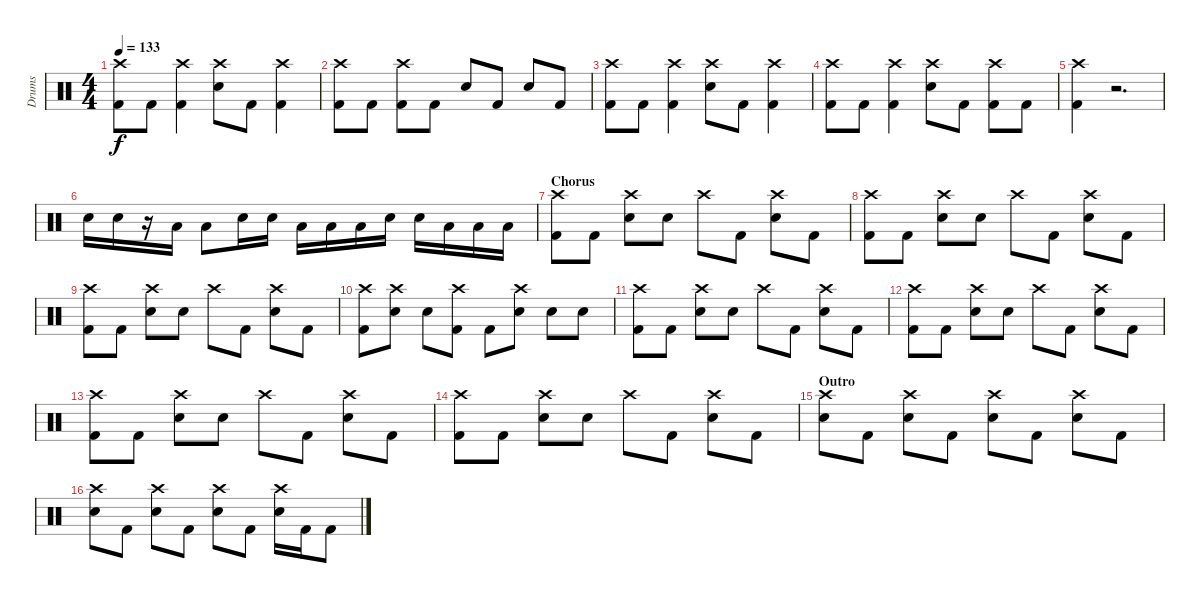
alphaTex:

\track ("Drums" "Drums") {instrument percussion}
\staff {score}
\articulation defaults
\ts (4 4)
\tempo 133
\clef neutral
\ks c
("Crash high (hit)" "Kick (hit) 2").8{dy f} "Kick (hit) 2".8 ("Crash high (hit)" "Kick (hit) 2").4 ("Crash high (hit)" "Snare (hit) 2").8 "Kick (hit) 2".8 ("Crash high (hit)" "Kick (hit) 2").4 |
("Crash high (hit)" "Kick (hit) 2").8 "Kick (hit) 2".8 ("Crash high (hit)" "Kick (hit) 2").8 "Kick (hit) 2".8 "Snare (hit) 2".8 "Kick (hit) 2".8 "Snare (hit) 2".8 "Kick (hit) 2".8 |
("Crash high (hit)" "Kick (hit) 2").8 "Kick (hit) 2".8 ("Crash high (hit)" "Kick (hit) 2").4 ("Crash high (hit)" "Snare (hit) 2").8 "Kick (hit) 2".8 ("Crash high (hit)" "Kick (hit) 2").4 |
("Crash high (hit)" "Kick (hit) 2").8 "Kick (hit) 2".8 ("Crash high (hit)" "Kick (hit) 2").4 ("Crash high (hit)" "Snare (hit) 2").8 "Kick (hit) 2".8 ("Crash high (hit)" "Kick (hit) 2").8 "Kick (hit) 2".8 |
("Crash high (hit)" "Kick (hit) 2").4 r.2{d} |
"Snare (hit) 2".16 "Snare (hit) 2".16 r.16 "Low Tom (hit)".16 "Low Tom (hit)".8 "Snare (hit) 2".16 "Snare (hit) 2".16 "Low Tom (hit)".16 "Low Tom (hit)".16 "Low Tom (hit)".16 "Snare (hit) 2".16 "Snare (hit) 2".16 "Low Tom (hit)".16 "Low Tom (hit)".16 "Low Tom (hit)".16 |
\section ("" "Chorus")
("Crash high (hit)" "Kick (hit) 2").8 "Kick (hit) 2".8 ("Crash high (hit)" "Snare (hit) 2").8 "Snare (hit) 2".8 "Crash high (hit)".8 "Kick (hit) 2".8 ("Crash high (hit)" "Snare (hit) 2").8 "Kick (hit) 2".8 |
("Crash high (hit)" "Kick (hit) 2").8 "Kick (hit) 2".8 ("Crash high (hit)" "Snare (hit) 2").8 "Snare (hit) 2".8 "Crash high (hit)".8 "Kick (hit) 2".8 ("Crash high (hit)" "Snare (hit) 2").8 "Kick (hit) 2".8 |
("Crash high (hit)" "Kick (hit) 2").8 "Kick (hit) 2".8 ("Crash high (hit)" "Snare (hit) 2").8 "Snare (hit) 2".8 "Crash high (hit)".8 "Kick (hit) 2".8 ("Crash high (hit)" "Snare (hit) 2").8 "Kick (hit) 2".8 |
("Crash high (hit)" "Kick (hit) 2").8 ("Crash high (hit)" "Snare (hit) 2").8 "Snare (hit) 2".8 ("Crash high (hit)" "Kick (hit) 2").8 "Kick (hit) 2".8 ("Crash high (hit)" "Snare (hit) 2").8 "Snare (hit) 2".8 "Snare (hit) 2".8 |
("Crash high (hit)" "Kick (hit) 2").8 "Kick (hit) 2".8 ("Crash high (hit)" "Snare (hit) 2").8 "Snare (hit) 2".8 "Crash high (hit)".8 "Kick (hit) 2".8 ("Crash high (hit)" "Snare (hit) 2").8 "Kick (hit) 2".8 |
("Crash high (hit)" "Kick (hit) 2").8 "Kick (hit) 2".8 ("Crash high (hit)" "Snare (hit) 2").8 "Snare (hit) 2".8 "Crash high (hit)".8 "Kick (hit) 2".8 ("Crash high (hit)" "Snare (hit) 2").8 "Kick (hit) 2".8 |
("Crash high (hit)" "Kick (hit) 2").8 "Kick (hit) 2".8 ("Crash high (hit)" "Snare (hit) 2").8 "Snare (hit) 2".8 "Crash high (hit)".8 "Kick (hit) 2".8 ("Crash high (hit)" "Snare (hit) 2").8 "Kick (hit) 2".8 |
("Crash high (hit)" "Kick (hit) 2").8 "Kick (hit) 2".8 ("Crash high (hit)" "Snare (hit) 2").8 "Snare (hit) 2".8 "Crash high (hit)".8 "Kick (hit) 2".8 ("Crash high (hit)" "Snare (hit) 2").8 "Kick (hit) 2".8 |
\section ("" "Outro")
("Crash high (hit)" "Snare (hit) 2").8 "Kick (hit) 2".8 ("Crash high (hit)" "Snare (hit) 2").8 "Kick (hit) 2".8 ("Crash high (hit)" "Snare (hit) 2").8 "Kick (hit) 2".8 ("Crash high (hit)" "Snare (hit) 2").8 "Kick (hit) 2".8 |
("Crash high (hit)" "Snare (hit) 2").8 "Kick (hit) 2".8 ("Crash high (hit)" "Snare (hit) 2").8 "Kick (hit) 2".8 ("Crash high (hit)" "Snare (hit) 2").8 "Kick (hit) 2".8 ("Crash high (hit)" "Snare (hit) 2").16 "Kick (hit) 2".16 "Kick (hit) 2".8
